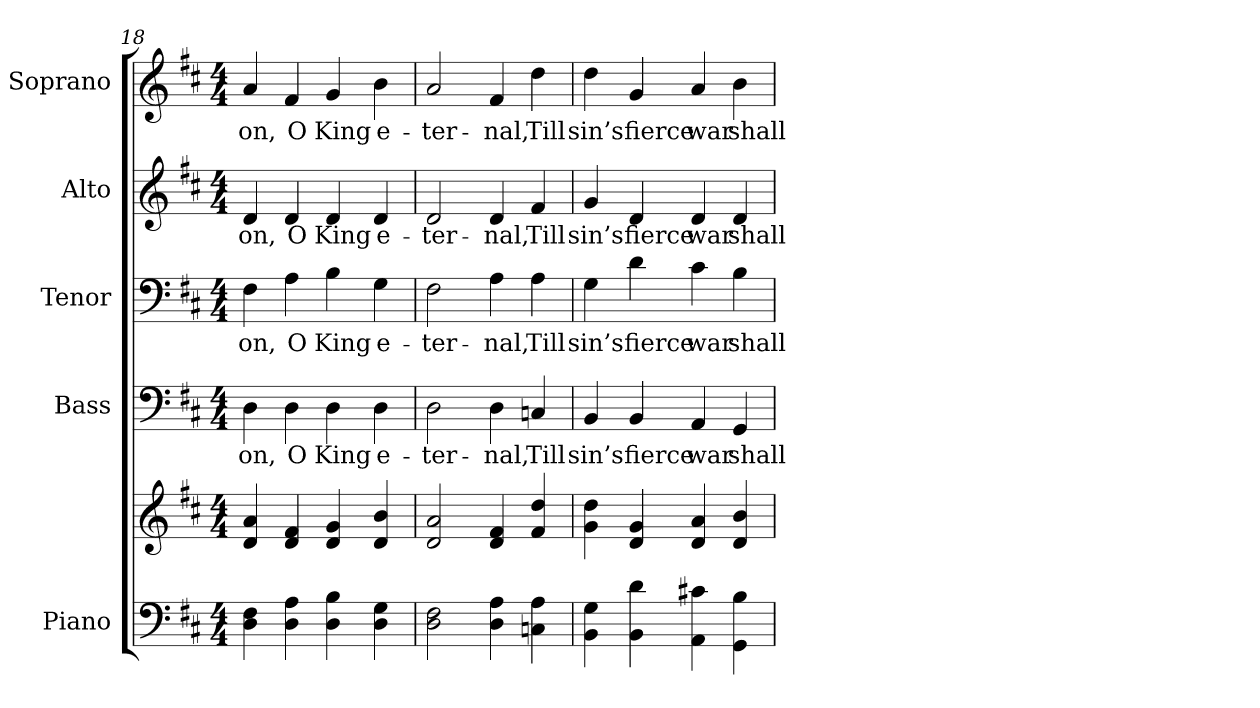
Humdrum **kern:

**kern	**kern	**kern	**text	**kern	**text	**kern	**text	**kern	**text
*part5	*part5	*part4	*part4	*part3	*part3	*part2	*part2	*part1	*part1
*staff6	*staff5	*staff4	*staff4	*staff3	*staff3	*staff2	*staff2	*staff1	*staff1
*I"Piano	*	*I"Bass	*	*I"Tenor	*	*I"Alto	*	*I"Soprano	*
*I'Pno.	*	*I'B.	*	*I'T.	*	*I'A.	*	*I'S.	*
*clefF4	*clefG2	*clefF4	*	*clefF4	*	*clefG2	*	*clefG2	*
*k[f#c#]	*k[f#c#]	*k[f#c#]	*	*k[f#c#]	*	*k[f#c#]	*	*k[f#c#]	*
*D:	*D:	*D:	*	*D:	*	*D:	*	*D:	*
*M4/4	*M4/4	*M4/4	*	*M4/4	*	*M4/4	*	*M4/4	*
=18	=18	=18	=18	=18	=18	=18	=18	=18	=18
!	!	!	!LO:LY:b:color=#000000	!	!	!	!	!	!
!	!	!	!	!	!LO:LY:b:color=#000000	!	!	!	!
!	!	!	!	!	!	!	!LO:LY:b:color=#000000	!	!
!	!	!	!	!	!	!	!	!	!LO:LY:b:color=#000000
4Di\ 4F#i	4di/ 4ai	4Di\	on,	4F#i\	on,	4di/	on,	4ai/	on,
!	!	!	!LO:LY:b:color=#000000	!	!	!	!	!	!
!	!	!	!	!	!LO:LY:b:color=#000000	!	!	!	!
!	!	!	!	!	!	!	!LO:LY:b:color=#000000	!	!
!	!	!	!	!	!	!	!	!	!LO:LY:b:color=#000000
4Di\ 4Ai	4di/ 4f#i	4Di\	O	4Ai\	O	4di/	O	4f#i/	O
!	!	!	!LO:LY:b:color=#000000	!	!	!	!	!	!
!	!	!	!	!	!LO:LY:b:color=#000000	!	!	!	!
!	!	!	!	!	!	!	!LO:LY:b:color=#000000	!	!
!	!	!	!	!	!	!	!	!	!LO:LY:b:color=#000000
4Di\ 4Bi	4di/ 4gi	4Di\	King	4Bi\	King	4di/	King	4gi/	King
!	!	!	!LO:LY:b:color=#000000	!	!	!	!	!	!
!	!	!	!	!	!LO:LY:b:color=#000000	!	!	!	!
!	!	!	!	!	!	!	!LO:LY:b:color=#000000	!	!
!	!	!	!	!	!	!	!	!	!LO:LY:b:color=#000000
4Di\ 4Gi	4di/ 4bi	4Di\	e-	4Gi\	e-	4di/	e-	4bi\	e-
=19	=19	=19	=19	=19	=19	=19	=19	=19	=19
!	!	!	!LO:LY:b:color=#000000	!	!	!	!	!	!
!	!	!	!	!	!LO:LY:b:color=#000000	!	!	!	!
!	!	!	!	!	!	!	!LO:LY:b:color=#000000	!	!
!	!	!	!	!	!	!	!	!	!LO:LY:b:color=#000000
2Di\ 2F#i	2di/ 2ai	2Di\	-ter-	2F#i\	-ter-	2di/	-ter-	2ai/	-ter-
!	!	!	!LO:LY:b:color=#000000	!	!	!	!	!	!
!	!	!	!	!	!LO:LY:b:color=#000000	!	!	!	!
!	!	!	!	!	!	!	!LO:LY:b:color=#000000	!	!
!	!	!	!	!	!	!	!	!	!LO:LY:b:color=#000000
4Di\ 4Ai	4di/ 4f#i	4Di\	-nal,	4Ai\	-nal,	4di/	-nal,	4f#i/	-nal,
!	!	!	!LO:LY:b:color=#000000	!	!	!	!	!	!
!	!	!	!	!	!LO:LY:b:color=#000000	!	!	!	!
!	!	!	!	!	!	!	!LO:LY:b:color=#000000	!	!
!	!	!	!	!	!	!	!	!	!LO:LY:b:color=#000000
4Cni\ 4Ai	4f#i/ 4ddi	4Cni/	Till	4Ai\	Till	4f#i/	Till	4ddi\	Till
=20	=20	=20	=20	=20	=20	=20	=20	=20	=20
!	!	!	!LO:LY:b:color=#000000	!	!	!	!	!	!
!	!	!	!	!	!LO:LY:b:color=#000000	!	!	!	!
!	!	!	!	!	!	!	!LO:LY:b:color=#000000	!	!
!	!	!	!	!	!	!	!	!	!LO:LY:b:color=#000000
4BBi\ 4Gi	4gi\ 4ddi	4BBi/	sin’s	4Gi\	sin’s	4gi/	sin’s	4ddi\	sin’s
!	!	!	!LO:LY:b:color=#000000	!	!	!	!	!	!
!	!	!	!	!	!LO:LY:b:color=#000000	!	!	!	!
!	!	!	!	!	!	!	!LO:LY:b:color=#000000	!	!
!	!	!	!	!	!	!	!	!	!LO:LY:b:color=#000000
4BBi\ 4di	4di/ 4gi	4BBi/	fierce	4di\	fierce	4di/	fierce	4gi/	fierce
!	!	!	!LO:LY:b:color=#000000	!	!	!	!	!	!
!	!	!	!	!	!LO:LY:b:color=#000000	!	!	!	!
!	!	!	!	!	!	!	!LO:LY:b:color=#000000	!	!
!	!	!	!	!	!	!	!	!	!LO:LY:b:color=#000000
4AAi\ 4c#Xi	4di/ 4ai	4AAi/	war	4c#i\	war	4di/	war	4ai/	war
!	!	!	!LO:LY:b:color=#000000	!	!	!	!	!	!
!	!	!	!	!	!LO:LY:b:color=#000000	!	!	!	!
!	!	!	!	!	!	!	!LO:LY:b:color=#000000	!	!
!	!	!	!	!	!	!	!	!	!LO:LY:b:color=#000000
4GGi\ 4Bi	4di/ 4bi	4GGi/	shall	4Bi\	shall	4di/	shall	4bi\	shall
=	=	=	=	=	=	=	=	=	=
*-	*-	*-	*-	*-	*-	*-	*-	*-	*-
